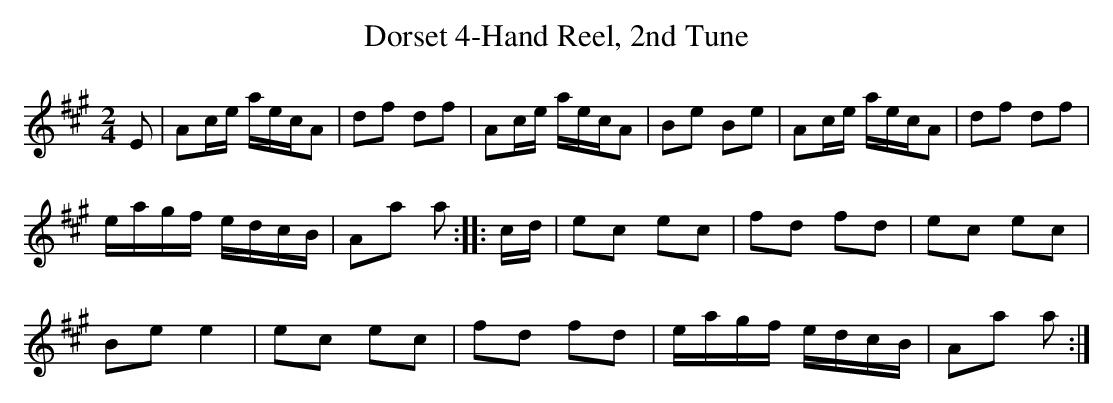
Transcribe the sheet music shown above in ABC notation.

X:1
T:Dorset 4-Hand Reel, 2nd Tune
M:2/4
L:1/8
K:A
E | Ac/e/ a/e/c/A | df df | Ac/e/ a/e/c/A | Be Be | Ac/e/ a/e/c/A | df df |
e/a/g/f/ e/d/c/B/ | Aa a :: c/d/ | ec ec | fd fd | ec ec |
Be e2 | ec ec | fd fd | e/a/g/f/ e/d/c/B/ | Aa a :|
